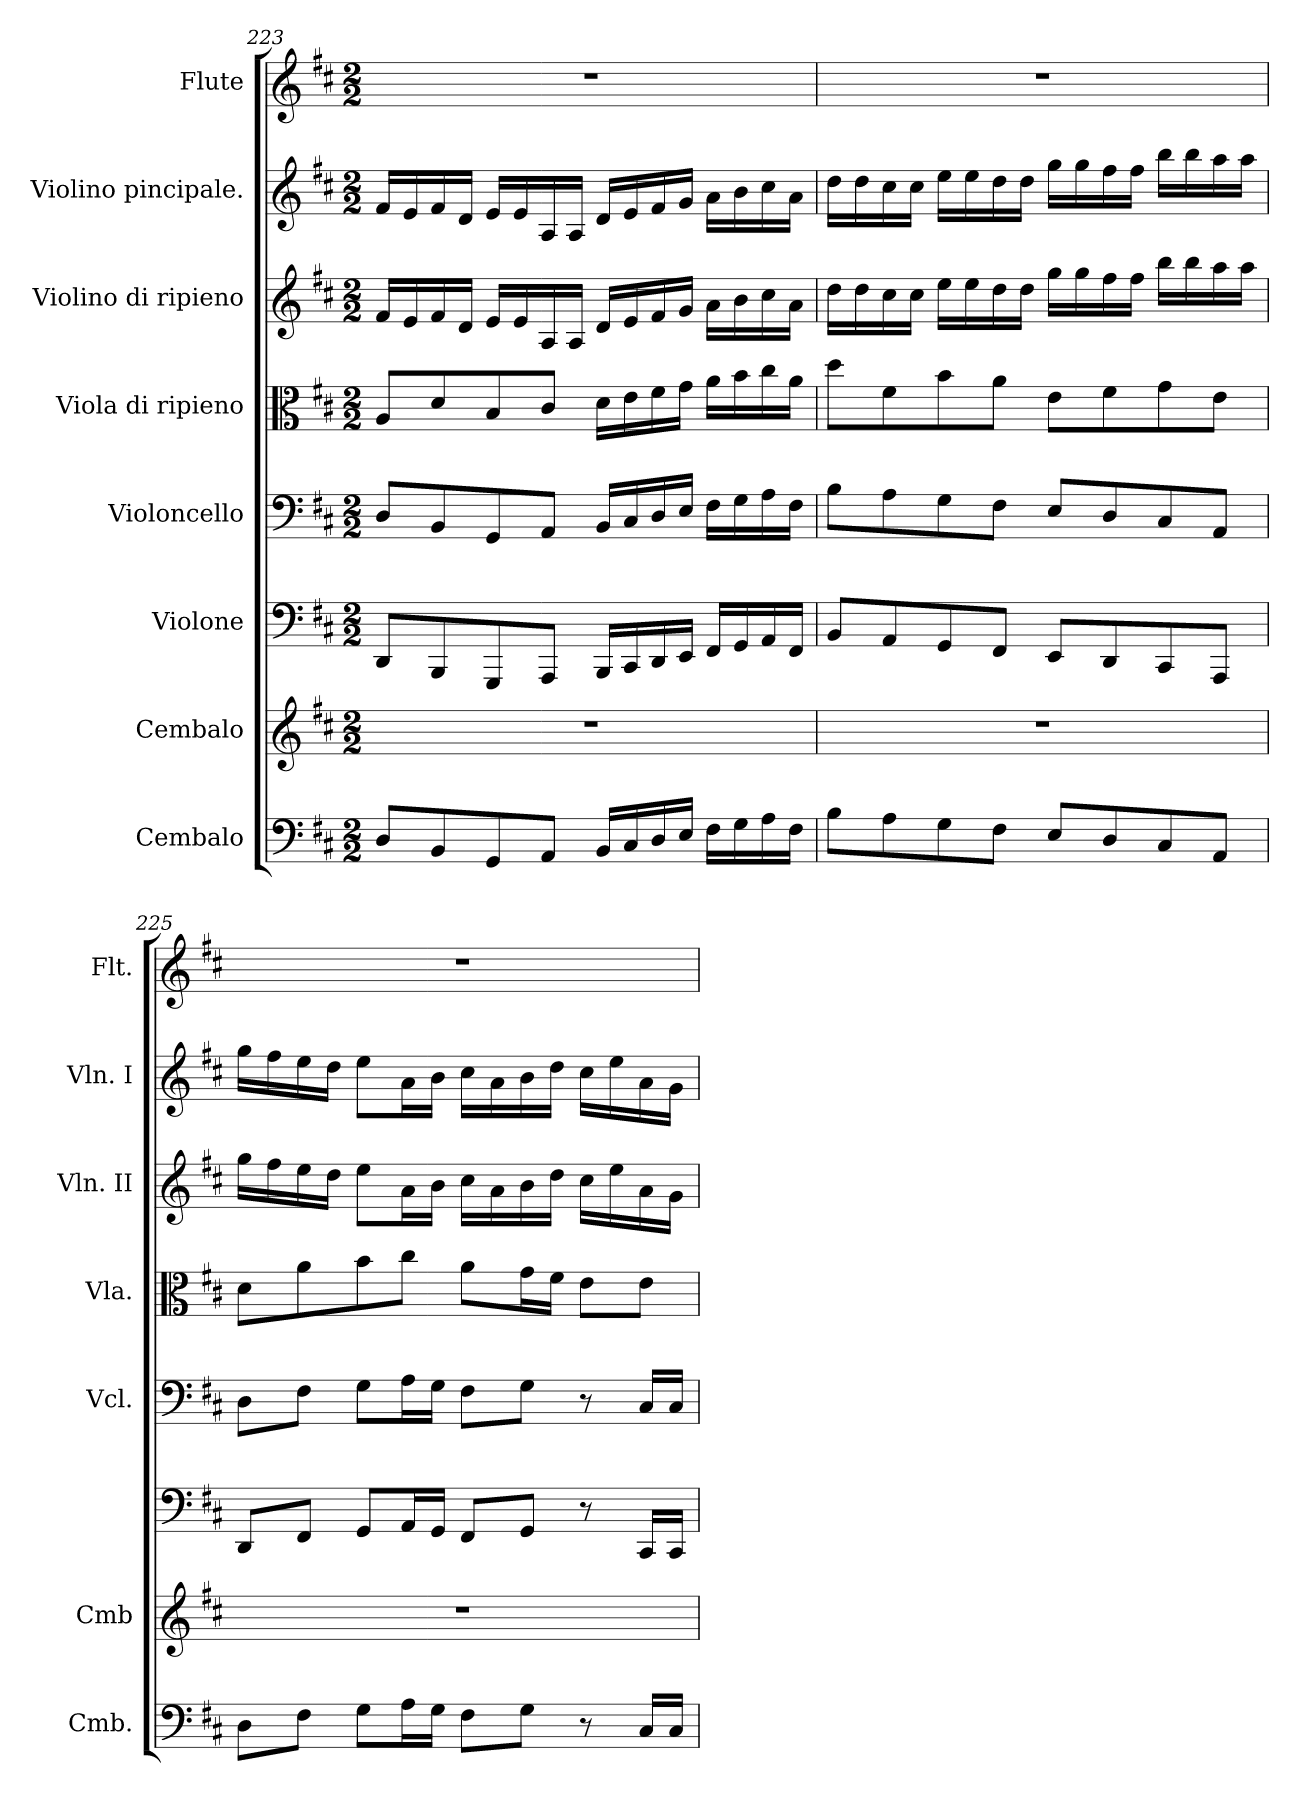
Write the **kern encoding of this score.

**kern	**kern	**kern	**kern	**kern	**kern	**kern	**kern
*part8	*part7	*part6	*part5	*part4	*part3	*part2	*part1
*staff8	*staff7	*staff6	*staff5	*staff4	*staff3	*staff2	*staff1
*I"Cembalo	*I"Cembalo	*I"Violone	*I"Violoncello	*I"Viola di ripieno	*I"Violino di ripieno	*I"Violino pincipale.	*I"Flute
*I'Cmb.	*I'Cmb	*	*I'Vcl.	*I'Vla.	*I'Vln. II	*I'Vln. I	*I'Flt.
*clefF4	*clefG2	*clefF4	*clefF4	*clefC3	*clefG2	*clefG2	*clefG2
*	*	*ITrd7c12	*	*	*	*	*
*k[f#c#]	*k[f#c#]	*k[f#c#]	*k[f#c#]	*k[f#c#]	*k[f#c#]	*k[f#c#]	*k[f#c#]
*D:	*D:	*D:	*D:	*D:	*D:	*D:	*D:
*M2/2	*M2/2	*M2/2	*M2/2	*M2/2	*M2/2	*M2/2	*M2/2
=223	=223	=223	=223	=223	=223	=223	=223
8D/L	1r	8DDD/L	8D/L	8A/L	16f#/LL	16f#/LL	1r
.	.	.	.	.	16e/	16e/	.
8BB/	.	8BBBB/	8BB/	8d/	16f#/	16f#/	.
.	.	.	.	.	16d/JJ	16d/JJ	.
8GG/	.	8GGGG/	8GG/	8B/	16e/LL	16e/LL	.
.	.	.	.	.	16e/	16e/	.
8AA/J	.	8AAAA/J	8AA/J	8c#/J	16A/	16A/	.
.	.	.	.	.	16A/JJ	16A/JJ	.
16BB/LL	.	16BBBB/LL	16BB/LL	16d\LL	16d/LL	16d/LL	.
16C#/	.	16CCC#/	16C#/	16e\	16e/	16e/	.
16D/	.	16DDD/	16D/	16f#\	16f#/	16f#/	.
16E/JJ	.	16EEE/JJ	16E/JJ	16g\JJ	16g/JJ	16g/JJ	.
16F#\LL	.	16FFF#/LL	16F#\LL	16a\LL	16a\LL	16a\LL	.
16G\	.	16GGG/	16G\	16b\	16b\	16b\	.
16A\	.	16AAA/	16A\	16cc#\	16cc#\	16cc#\	.
16F#\JJ	.	16FFF#/JJ	16F#\JJ	16a\JJ	16a\JJ	16a\JJ	.
=224	=224	=224	=224	=224	=224	=224	=224
8B\L	1r	8BBB/L	8B\L	8dd\L	16dd\LL	16dd\LL	1r
.	.	.	.	.	16dd\	16dd\	.
8A\	.	8AAA/	8A\	8f#\	16cc#\	16cc#\	.
.	.	.	.	.	16cc#\JJ	16cc#\JJ	.
8G\	.	8GGG/	8G\	8b\	16ee\LL	16ee\LL	.
.	.	.	.	.	16ee\	16ee\	.
8F#\J	.	8FFF#/J	8F#\J	8a\J	16dd\	16dd\	.
.	.	.	.	.	16dd\JJ	16dd\JJ	.
8E/L	.	8EEE/L	8E/L	8e\L	16gg\LL	16gg\LL	.
.	.	.	.	.	16gg\	16gg\	.
8D/	.	8DDD/	8D/	8f#\	16ff#\	16ff#\	.
.	.	.	.	.	16ff#\JJ	16ff#\JJ	.
8C#/	.	8CCC#/	8C#/	8g\	16bb\LL	16bb\LL	.
.	.	.	.	.	16bb\	16bb\	.
8AA/J	.	8AAAA/J	8AA/J	8e\J	16aa\	16aa\	.
.	.	.	.	.	16aa\JJ	16aa\JJ	.
!!LO:PB:g=z
=225	=225	=225	=225	=225	=225	=225	=225
8D\L	1r	8DDD/L	8D\L	8d\L	16gg\LL	16gg\LL	1r
.	.	.	.	.	16ff#\	16ff#\	.
8F#\J	.	8FFF#/J	8F#\J	8a\	16ee\	16ee\	.
.	.	.	.	.	16dd\JJ	16dd\JJ	.
8G\L	.	8GGG/L	8G\L	8b\	8ee\L	8ee\L	.
16A\L	.	16AAA/L	16A\L	8cc#\J	16a\L	16a\L	.
16G\JJ	.	16GGG/JJ	16G\JJ	.	16b\JJ	16b\JJ	.
8F#\L	.	8FFF#/L	8F#\L	8a\L	16cc#\LL	16cc#\LL	.
.	.	.	.	.	16a\	16a\	.
8G\J	.	8GGG/J	8G\J	16g\L	16b\	16b\	.
.	.	.	.	16f#\JJ	16dd\JJ	16dd\JJ	.
8r	.	8r	8r	8e\L	16cc#\LL	16cc#\LL	.
.	.	.	.	.	16ee\	16ee\	.
16C#/LL	.	16CCC#/LL	16C#/LL	8e\J	16a\	16a\	.
16C#/JJ	.	16CCC#/JJ	16C#/JJ	.	16g\JJ	16g\JJ	.
=	=	=	=	=	=	=	=
*-	*-	*-	*-	*-	*-	*-	*-
